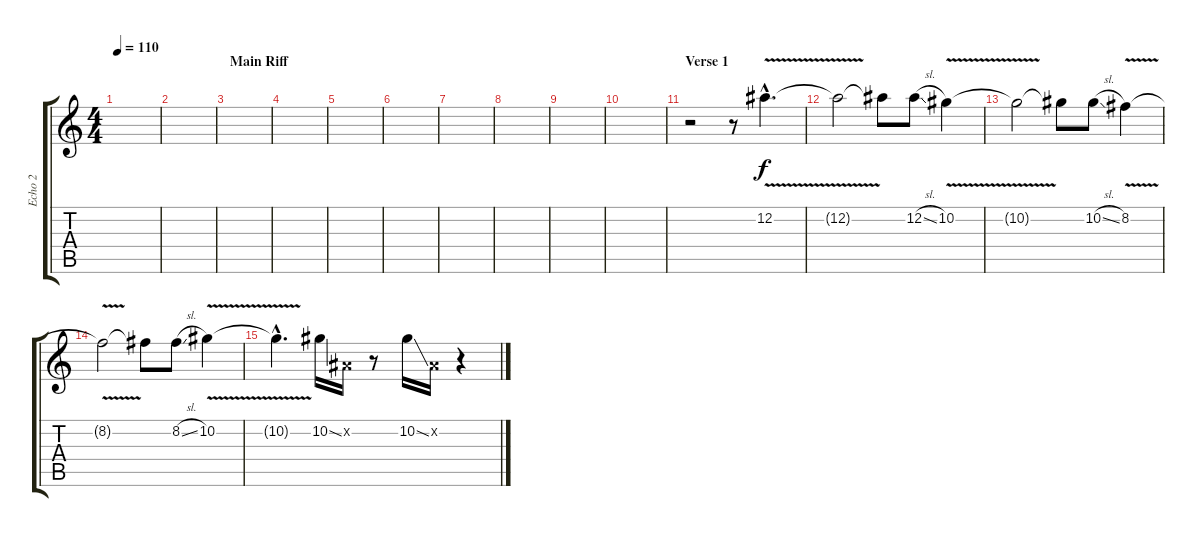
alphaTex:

\track ("Echo 2" "Echo 2") {instrument distortionguitar}
\staff {score tabs}
\tuning (Eb4 Bb3 Gb3 Db3 Ab2 Eb2) {hide}
\ts (4 4)
\tempo 110
\clef g2
\ks c
|
|
\section ("" "Main Riff")
|
|
|
|
|
|
|
|
\section ("" "Verse 1")
r.2 r.8 12.2{v hac}.4{d volume 0} |
12.2{t}.2 12.2{t}.8 12.2{sl}.8{volume 9} 10.2{v}.4{volume 0} |
10.2{t}.2 10.2{t}.8 10.2{sl}.8{volume 9} 8.2{v}.4{volume 0} |
8.2{t}.2 8.2{t}.8 8.2{sl}.8{volume 9} 10.2{v}.4{volume 0} |
10.2{hac t}.4{d} 10.2{ss}.16{volume 9} 0.2{x}.16 r.8 10.2{ss}.16{volume 7} 0.2{x}.16 r.4
